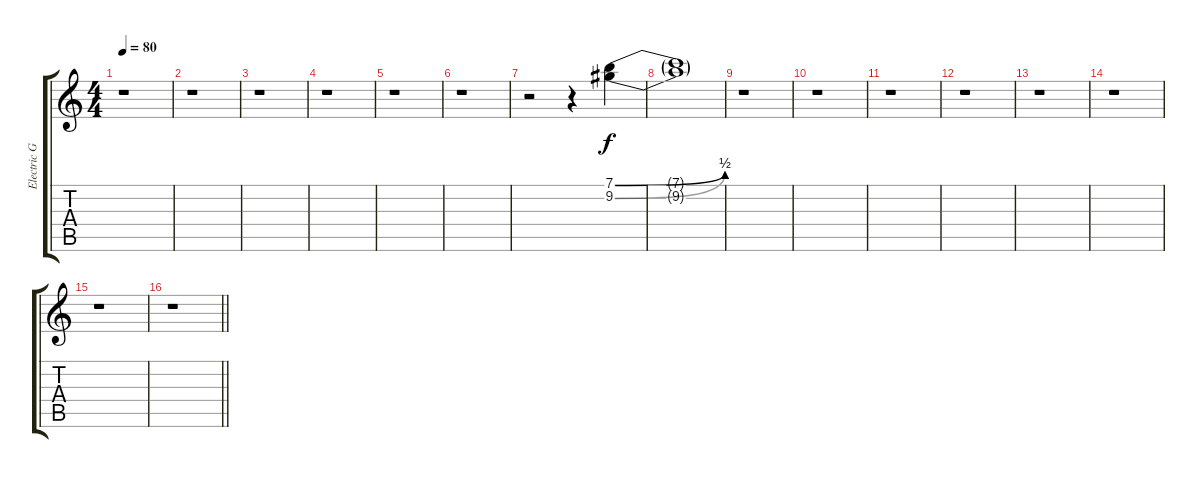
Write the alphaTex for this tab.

\track ("Electric Guitar V" "Electric G") {instrument electricguitarclean}
\staff {score tabs}
\tuning (E4 B3 G3 D3 A2 E2) {hide}
\ts (4 4)
\tempo 80
\clef g2
\ks c
r.1{dy f} |
r.1 |
r.1 |
r.1 |
r.1 |
r.1 |
r.2 r.4 (7.1{be (bend 0 0 60 2)} 9.2{be (bend 0 0 60 2)}).4 |
(7.1{t} 9.2{t}).1 |
r.1 |
r.1 |
r.1 |
r.1 |
r.1 |
r.1 |
r.1 |
\barLineRight lightlight
r.1
